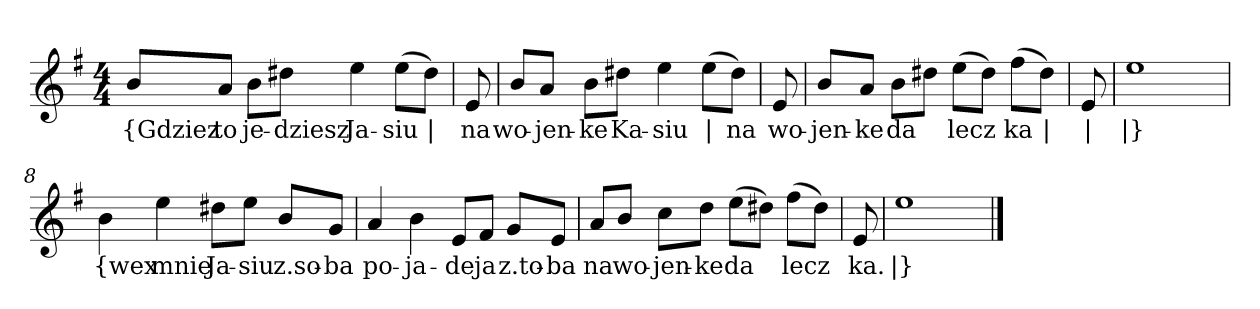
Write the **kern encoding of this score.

**kern	**text
*part1	*part1
*staff1	*staff1
*clefG2	*
*k[f#]	*
*e:	*
*M4/4	*
=	=
8b/L	{Gdziez
8a/J	to
8b\L	je-
8dd#X\J	-dziesz
4ee	Ja-
(8ee\L	-siu
8dd#\J)	|
=2y	=2y
8e	na
=3	=3
8b/L	wo-
8a/J	-jen-
8b\L	-ke
8dd#X\J	Ka-
4ee	-siu
(8ee\L	|
8dd#\J)	na
=4y	=4y
8e	wo-
=5	=5
8b/L	-jen-
8a/J	-ke
8b\L	da
8dd#X\J	--
(8ee\L	-lecz
8dd#\J)	--
(8ff#\L	-ka
8dd#\J)	|
=6y	=6y
8e	|
=7	=7
1ee	|}
=8y	=8y
4b	{wex
4ee	mnie
8dd#X\L	Ja-
8ee\J	-siu
8b/L	z.so-
8g/J	-ba
=9	=9
4a	po-
4b	-ja-
8e/L	-de
8f#/J	ja
8g/L	z.to-
8e/J	-ba
=10	=10
8a/L	na
8b/J	wo-
8cc\L	-jen-
8dd\J	-ke
(8ee\L	da
8dd#X\J)	--
(8ff#\L	-lecz
8dd#\J)	--
=11y	=11y
8e	-ka.
=12	=12
1ee	|}
==	==
*-	*-
